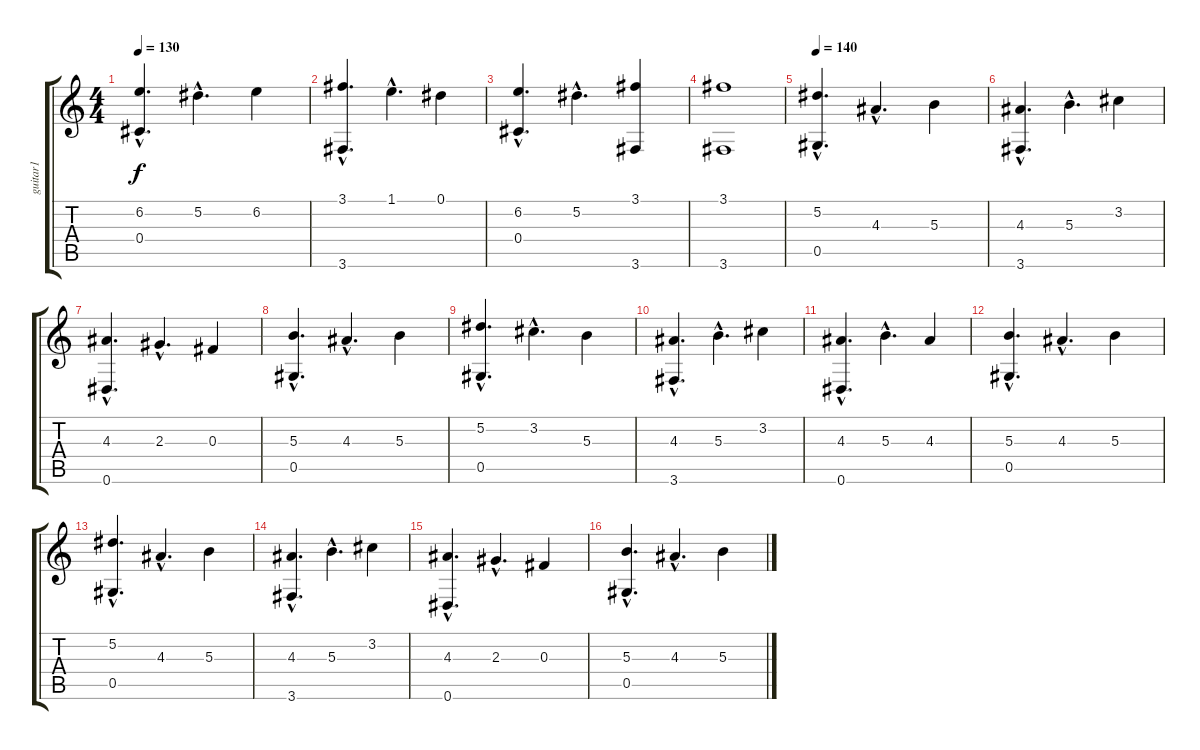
\track ("guitar1" "guitar1") {instrument acousticguitarnylon}
\staff {score tabs}
\tuning (Eb4 Bb3 Gb3 Db3 Ab2 Eb2) {hide}
\ts (4 4)
\tempo 130
\clef g2
\ks c
(6.2{hac} 0.4{hac}).4{d dy f} 5.2{hac}.4{d} 6.2.4 |
(3.1{hac} 3.6{hac}).4{d} 1.1{hac}.4{d} 0.1.4 |
(6.2{hac} 0.4{hac}).4{d} 5.2{hac}.4{d} (3.1 3.6).4 |
(3.1 3.6).1 |
\tempo 140
(5.2{hac} 0.5{hac}).4{d} 4.3{hac}.4{d} 5.3.4 |
(4.3{hac} 3.6{hac}).4{d} 5.3{hac}.4{d} 3.2.4 |
(4.3{hac} 0.6{hac}).4{d} 2.3{hac}.4{d} 0.3.4 |
(5.3{hac} 0.5{hac}).4{d} 4.3{hac}.4{d} 5.3.4 |
(5.2{hac} 0.5{hac}).4{d} 3.2{hac}.4{d} 5.3.4 |
(4.3{hac} 3.6{hac}).4{d} 5.3{hac}.4{d} 3.2.4 |
(4.3{hac} 0.6{hac}).4{d} 5.3{hac}.4{d} 4.3.4 |
(5.3{hac} 0.5{hac}).4{d} 4.3{hac}.4{d} 5.3.4 |
(5.2{hac} 0.5{hac}).4{d} 4.3{hac}.4{d} 5.3.4 |
(4.3{hac} 3.6{hac}).4{d} 5.3{hac}.4{d} 3.2.4 |
(4.3{hac} 0.6{hac}).4{d} 2.3{hac}.4{d} 0.3.4 |
(5.3{hac} 0.5{hac}).4{d} 4.3{hac}.4{d} 5.3.4
